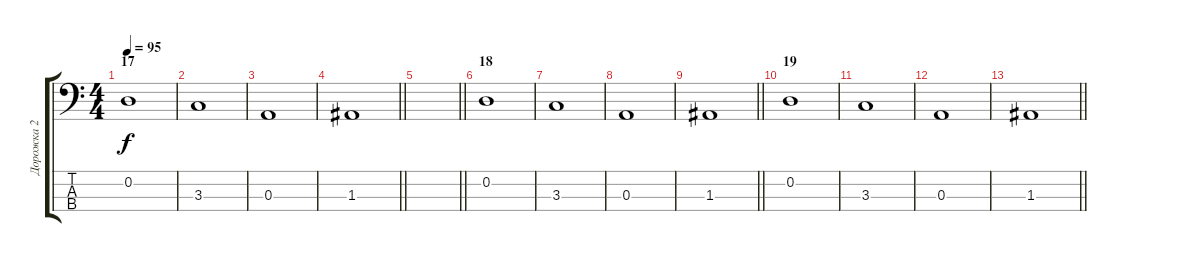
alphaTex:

\track ("Дорожка 2" "Дорожка 2") {instrument electricbassfinger}
\staff {score tabs}
\tuning (G2 D2 A1 E1) {hide}
\ts (4 4)
\section ("" "17")
\tempo 95
\clef f4
\ks c
0.2.1{dy f} |
3.3.1 |
0.3.1 |
\barLineRight lightlight
1.3.1 |
\barLineRight lightlight
|
\section ("" "18")
0.2.1 |
3.3.1 |
0.3.1 |
\barLineRight lightlight
1.3.1 |
\section ("" "19")
0.2.1 |
3.3.1 |
0.3.1 |
\barLineRight lightlight
1.3.1
